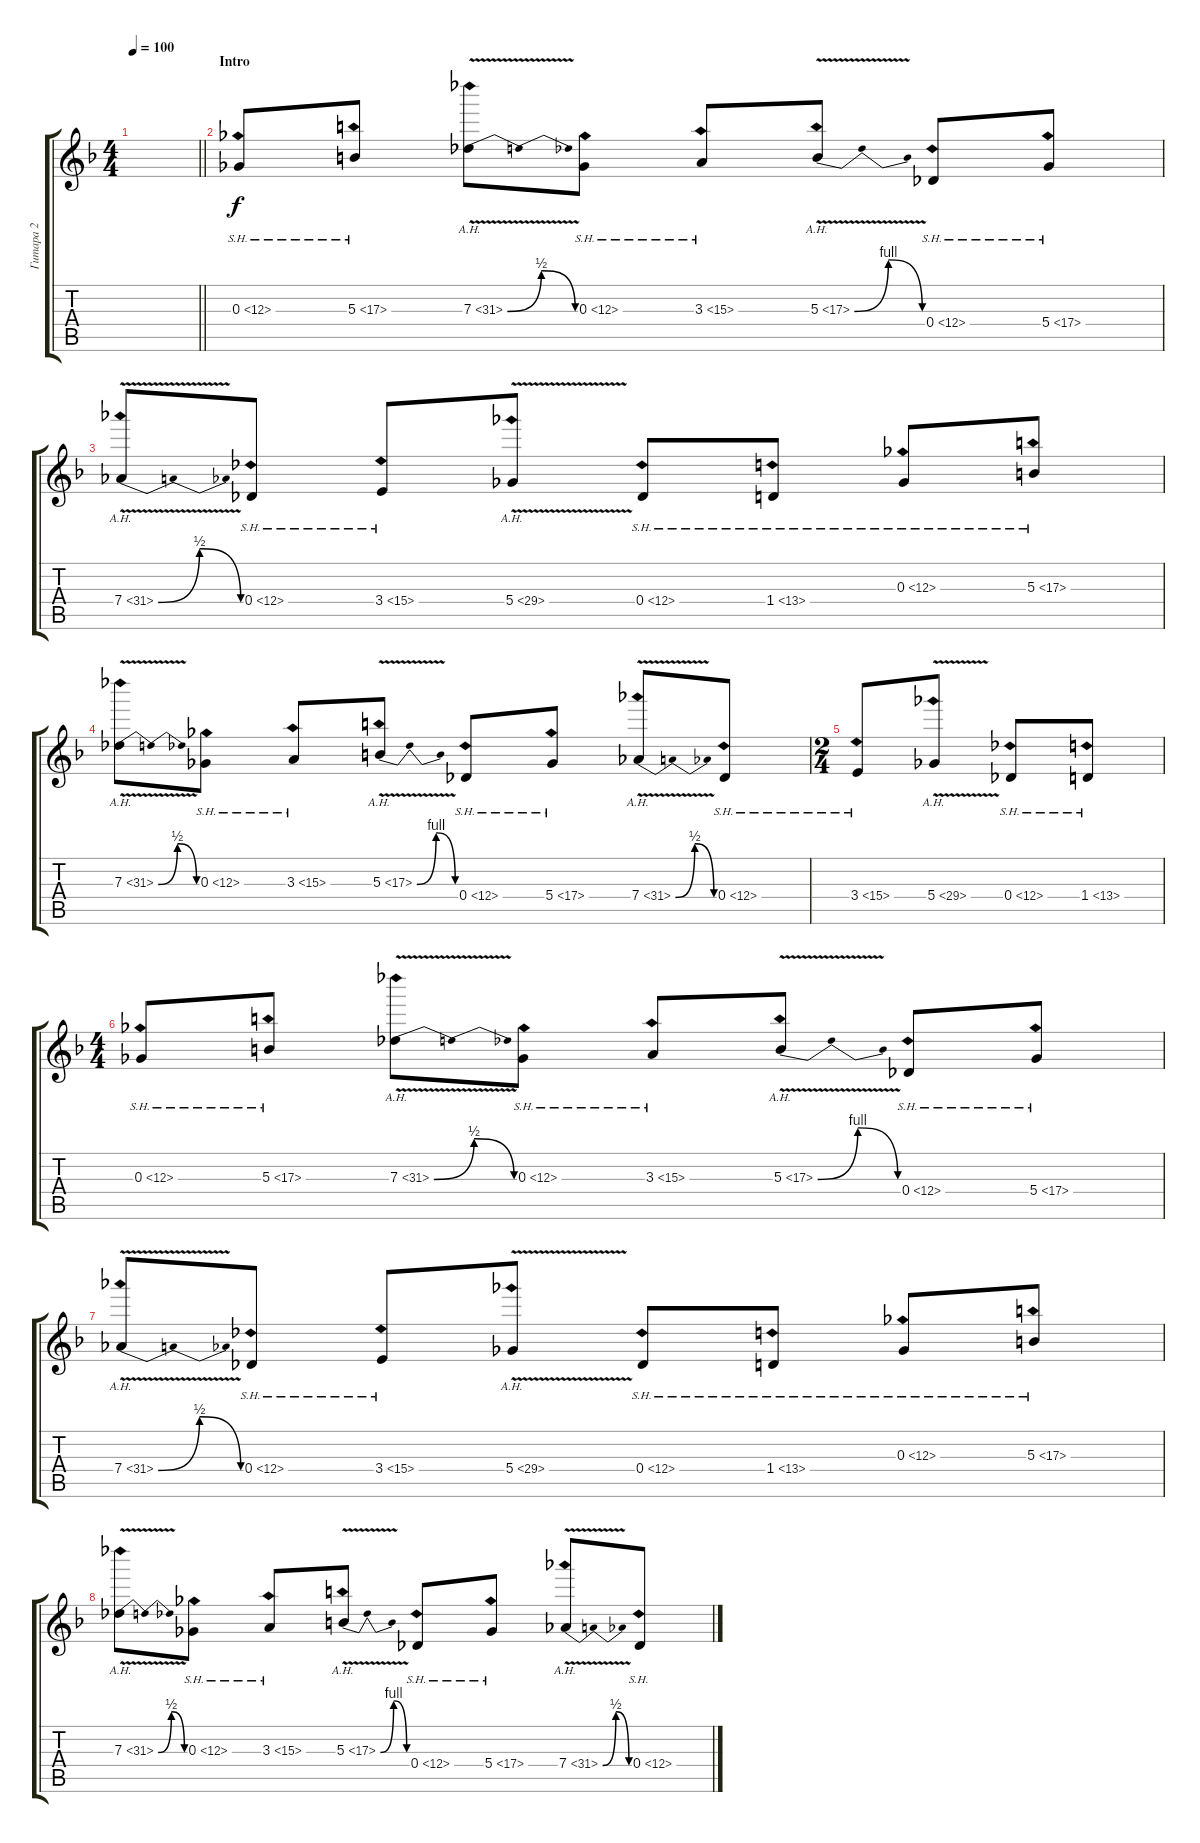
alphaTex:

\track ("Гитара 2" "Гитара 2") {instrument distortionguitar}
\staff {score tabs}
\tuning (Eb4 Bb3 Gb3 Db3 Ab2 Db2) {hide}
\ts (4 4)
\tempo 100
\clef g2
\barLineRight lightlight
\ks dminor
|
\section ("" "Intro")
0.3{sh 12}.8{volume 4} 5.3{sh 12}.8 7.3{be (bendrelease 0 0 20 2 50 2 60 0) ah 24 v}.8 0.3{sh 12}.8 3.3{sh 12}.8 5.3{be (bendrelease 0 0 15 4 50 4 60 0) ah 12 v}.8 0.4{sh 12}.8 5.4{sh 12}.8 |
7.4{be (bendrelease 0 0 15 2 43 2 60 0) ah 24 v}.8 0.4{sh 12}.8 3.4{sh 12}.8 5.4{ah 24 v}.8 0.4{sh 12}.8 1.4{sh 12}.8 0.3{sh 12}.8 5.3{sh 12}.8 |
7.3{be (bendrelease 0 0 20 2 50 2 60 0) ah 24 v}.8 0.3{sh 12}.8 3.3{sh 12}.8 5.3{be (bendrelease 0 0 15 4 50 4 60 0) ah 12 v}.8 0.4{sh 12}.8 5.4{sh 12}.8 7.4{be (bendrelease 0 0 15 2 43 2 60 0) ah 24 v}.8 0.4{sh 12}.8 |
\ts (2 4)
3.4{sh 12}.8 5.4{ah 24 v}.8 0.4{sh 12}.8 1.4{sh 12}.8 |
\ts (4 4)
0.3{sh 12}.8 5.3{sh 12}.8 7.3{be (bendrelease 0 0 20 2 50 2 60 0) ah 24 v}.8 0.3{sh 12}.8 3.3{sh 12}.8 5.3{be (bendrelease 0 0 15 4 50 4 60 0) ah 12 v}.8 0.4{sh 12}.8 5.4{sh 12}.8 |
7.4{be (bendrelease 0 0 15 2 43 2 60 0) ah 24 v}.8 0.4{sh 12}.8 3.4{sh 12}.8 5.4{ah 24 v}.8 0.4{sh 12}.8 1.4{sh 12}.8 0.3{sh 12}.8 5.3{sh 12}.8 |
7.3{be (bendrelease 0 0 20 2 50 2 60 0) ah 24 v}.8 0.3{sh 12}.8 3.3{sh 12}.8 5.3{be (bendrelease 0 0 15 4 50 4 60 0) ah 12 v}.8 0.4{sh 12}.8 5.4{sh 12}.8 7.4{be (bendrelease 0 0 15 2 43 2 60 0) ah 24 v}.8 0.4{sh 12}.8
